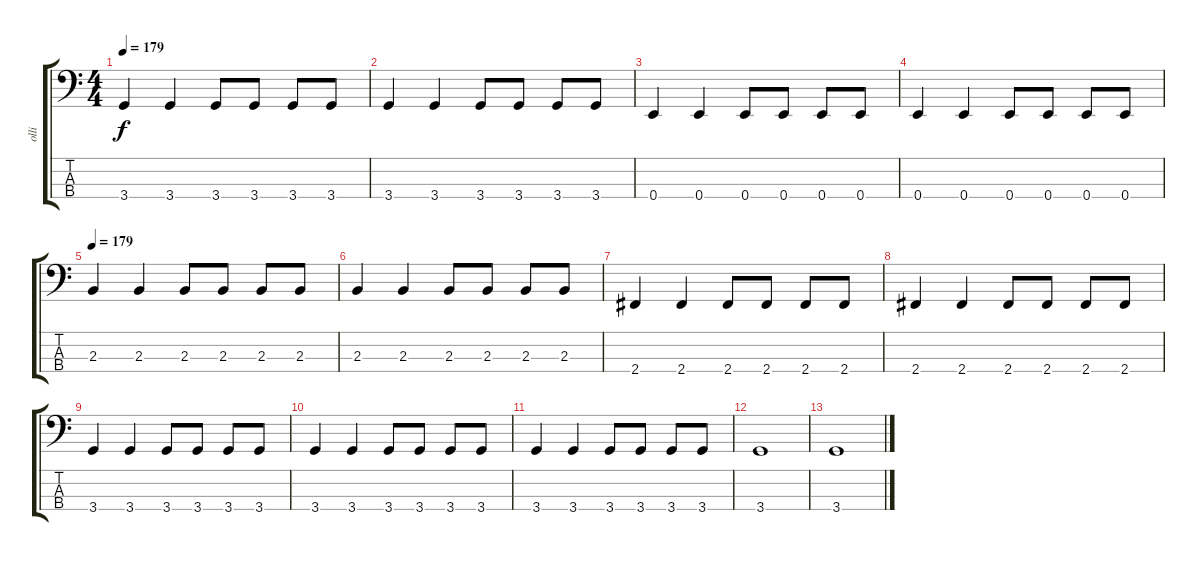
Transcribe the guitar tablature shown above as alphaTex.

\track ("olli" "olli") {instrument electricbassfinger}
\staff {score tabs}
\tuning (G2 D2 A1 E1) {hide}
\ts (4 4)
\tempo 179
\clef f4
\ks c
3.4.4{dy f} 3.4.4 3.4.8 3.4.8 3.4.8 3.4.8 |
3.4.4 3.4.4 3.4.8 3.4.8 3.4.8 3.4.8 |
0.4.4 0.4.4 0.4.8 0.4.8 0.4.8 0.4.8 |
0.4.4 0.4.4 0.4.8 0.4.8 0.4.8 0.4.8 |
\tempo 179
2.3.4 2.3.4 2.3.8 2.3.8 2.3.8 2.3.8 |
2.3.4 2.3.4 2.3.8 2.3.8 2.3.8 2.3.8 |
2.4.4 2.4.4 2.4.8 2.4.8 2.4.8 2.4.8 |
2.4.4 2.4.4 2.4.8 2.4.8 2.4.8 2.4.8 |
3.4.4 3.4.4 3.4.8 3.4.8 3.4.8 3.4.8 |
3.4.4 3.4.4 3.4.8 3.4.8 3.4.8 3.4.8 |
3.4.4 3.4.4 3.4.8 3.4.8 3.4.8 3.4.8 |
3.4.1 |
3.4.1
